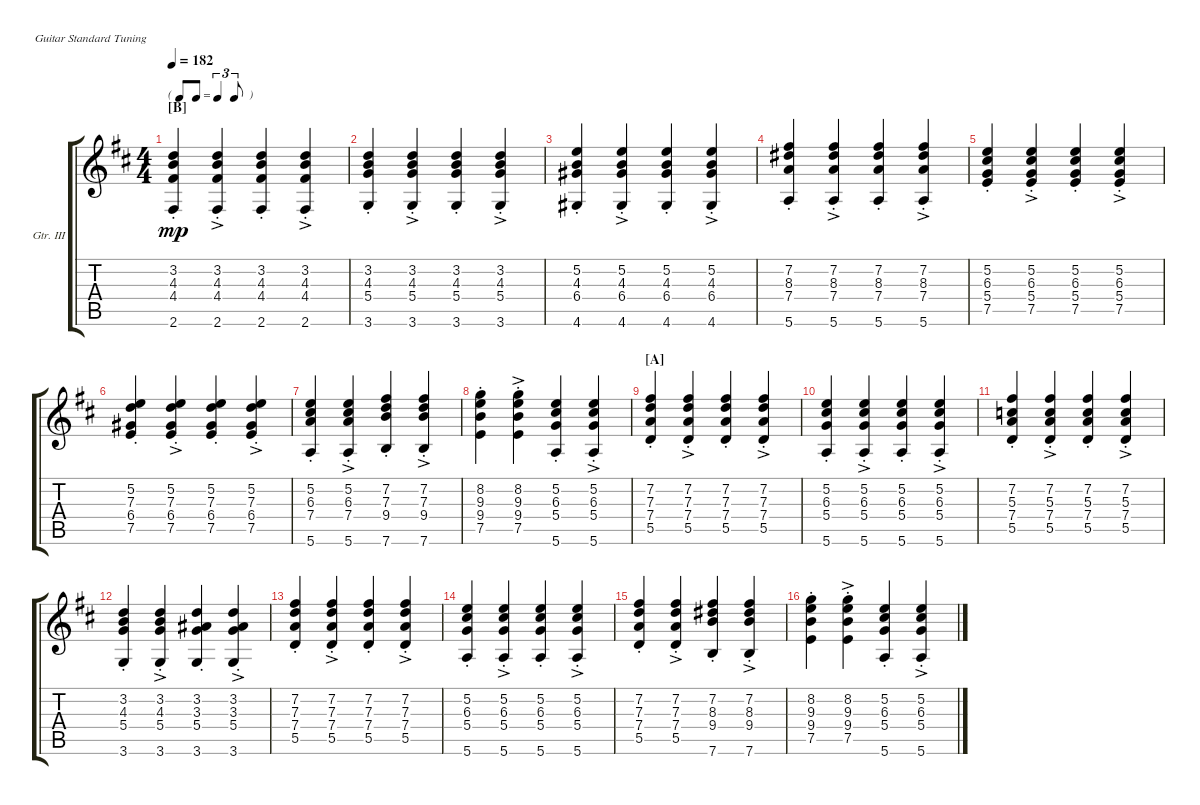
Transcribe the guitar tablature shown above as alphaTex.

\defaultSystemsLayout 4
\bracketExtendMode groupsimilarinstruments
\firstSystemTrackNameOrientation horizontal
\otherSystemsTrackNameOrientation horizontal
\track ("Guitar III" "Gtr. III") {multiBarRest instrument acousticguitarsteel}
\staff {score tabs}
\tuning (E4 B3 G3 D3 A2 E2)
\ts (4 4)
\tf triplet8th
\section ("B" "")
\tempo 182
\clef g2
\ks d
(2.6{st} 4.4{st} 4.3{st} 3.2{st}).4{dy mp} (2.6{ac st} 4.4{ac st} 4.3{ac st} 3.2{ac st}).4 (2.6{st} 4.4{st} 4.3{st} 3.2{st}).4 (2.6{ac st} 4.4{ac st} 4.3{ac st} 3.2{ac st}).4 |
(3.6{st} 5.4{st} 4.3{st} 3.2{st}).4 (3.6{ac st} 5.4{ac st} 4.3{ac st} 3.2{ac st}).4 (3.6{st} 5.4{st} 4.3{st} 3.2{st}).4 (3.6{ac st} 5.4{ac st} 4.3{ac st} 3.2{ac st}).4 |
(5.2{st} 6.4{st} 4.6{st} 4.3{st}).4 (5.2{ac st} 6.4{ac st} 4.6{ac st} 4.3{ac st}).4 (5.2{st} 6.4{st} 4.6{st} 4.3{st}).4 (5.2{ac st} 6.4{ac st} 4.6{ac st} 4.3{ac st}).4 |
(5.6{st} 7.4{st} 8.3{st} 7.2{st}).4 (5.6{ac st} 7.4{ac st} 8.3{ac st} 7.2{ac st}).4 (5.6{st} 7.4{st} 8.3{st} 7.2{st}).4 (5.6{ac st} 7.4{ac st} 8.3{ac st} 7.2{ac st}).4 |
(7.5{st} 5.4{st} 6.3{st} 5.2{st}).4 (7.5{ac st} 5.4{ac st} 6.3{ac st} 5.2{ac st}).4 (7.5{st} 5.4{st} 6.3{st} 5.2{st}).4 (7.5{ac st} 5.4{ac st} 6.3{ac st} 5.2{ac st}).4 |
(7.5{st} 6.4{st} 7.3{st} 5.2{st}).4 (7.5{ac st} 6.4{ac st} 7.3{ac st} 5.2{ac st}).4 (7.5{st} 6.4{st} 7.3{st} 5.2{st}).4 (7.5{ac st} 6.4{ac st} 7.3{ac st} 5.2{ac st}).4 |
(5.2{st} 6.3{st} 7.4{st} 5.6{st}).4 (5.2{ac st} 6.3{ac st} 7.4{ac st} 5.6{ac st}).4 (7.2{st} 7.3{st} 9.4{st} 7.6{st}).4 (7.2{ac st} 7.3{ac st} 9.4{ac st} 7.6{ac st}).4 |
(8.2{st} 9.3{st} 9.4{st} 7.5{st}).4 (8.2{ac st} 9.3{ac st} 9.4{ac st} 7.5{ac st}).4 (5.6{st} 5.4{st} 6.3{st} 5.2{st}).4 (5.6{ac st} 5.4{ac st} 6.3{ac st} 5.2{ac st}).4 |
\section ("A" "")
(7.2{st} 7.3{st} 7.4{st} 5.5{st}).4 (7.2{ac st} 7.3{ac st} 7.4{ac st} 5.5{ac st}).4 (7.2{st} 7.3{st} 7.4{st} 5.5{st}).4 (7.2{ac st} 7.3{ac st} 7.4{ac st} 5.5{ac st}).4 |
(5.2{st} 6.3{st} 5.4{st} 5.6{st}).4 (5.2{ac st} 6.3{ac st} 5.4{ac st} 5.6{ac st}).4 (5.2{st} 6.3{st} 5.4{st} 5.6{st}).4 (5.2{ac st} 6.3{ac st} 5.4{ac st} 5.6{ac st}).4 |
(7.2{st} 5.3{st} 7.4{st} 5.5{st}).4 (7.2{ac st} 5.3{ac st} 7.4{ac st} 5.5{ac st}).4 (7.2{st} 5.3{st} 7.4{st} 5.5{st}).4 (7.2{ac st} 5.3{ac st} 7.4{ac st} 5.5{ac st}).4 |
(3.6{st} 5.4{st} 4.3{st} 3.2{st}).4 (3.6{ac st} 5.4{ac st} 4.3{ac st} 3.2{ac st}).4 (3.6{st} 5.4{st} 3.3{st} 3.2{st}).4 (3.6{ac st} 5.4{ac st} 3.3{ac st} 3.2{ac st}).4 |
(7.2{st} 7.3{st} 7.4{st} 5.5{st}).4 (7.2{ac st} 7.3{ac st} 7.4{ac st} 5.5{ac st}).4 (7.2{st} 7.3{st} 7.4{st} 5.5{st}).4 (7.2{ac st} 7.3{ac st} 7.4{ac st} 5.5{ac st}).4 |
(5.2{st} 6.3{st} 5.4{st} 5.6{st}).4 (5.2{ac st} 6.3{ac st} 5.4{ac st} 5.6{ac st}).4 (5.2{st} 6.3{st} 5.4{st} 5.6{st}).4 (5.2{ac st} 6.3{ac st} 5.4{ac st} 5.6{ac st}).4 |
(7.2{st} 7.3{st} 7.4{st} 5.5{st}).4 (7.2{ac st} 7.3{ac st} 7.4{ac st} 5.5{ac st}).4 (7.6{st} 9.4{st} 8.3{st} 7.2{st}).4 (7.6{ac st} 9.4{ac st} 8.3{ac st} 7.2{ac st}).4 |
(7.5{st} 9.4{st} 9.3{st} 8.2{st}).4 (7.5{ac st} 9.4{ac st} 9.3{ac st} 8.2{ac st}).4 (5.2{st} 6.3{st} 5.4{st} 5.6{st}).4 (5.2{ac st} 6.3{ac st} 5.4{ac st} 5.6{ac st}).4
